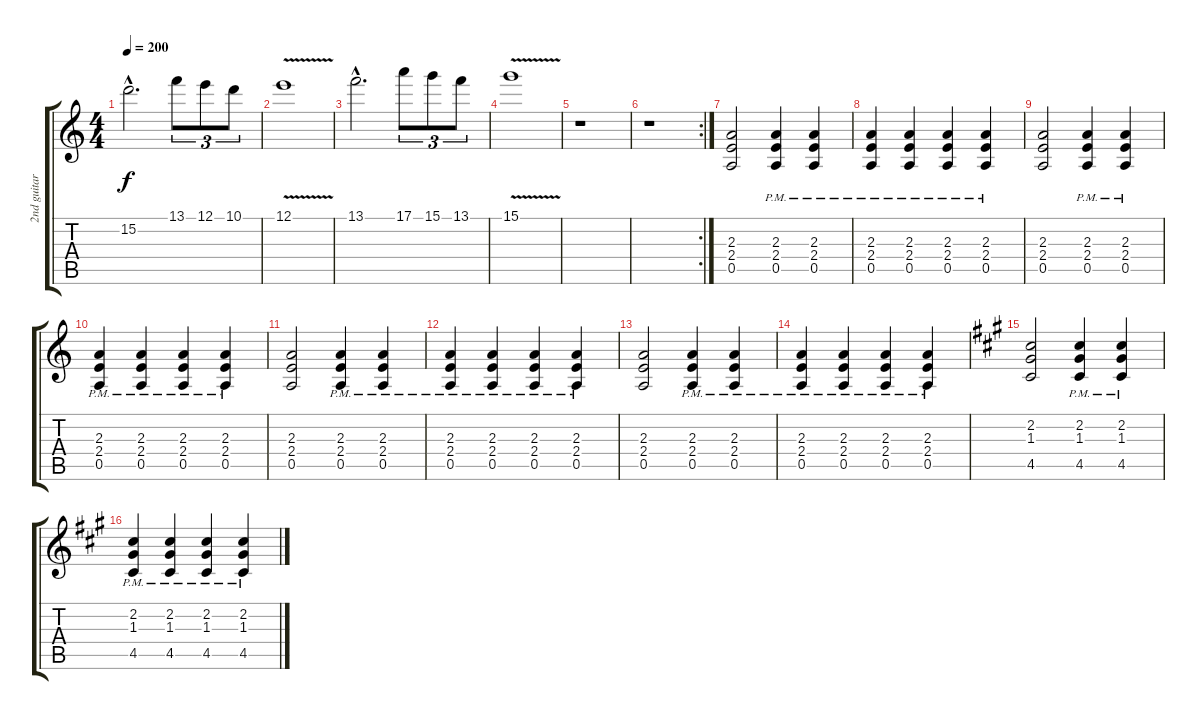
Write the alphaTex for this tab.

\track ("2nd guitar" "2nd guitar") {instrument distortionguitar}
\staff {score tabs}
\tuning (E4 B3 G3 D3 A2 E2) {hide}
\ts (4 4)
\tempo 200
\clef g2
\ks c
15.2{hac}.2{d dy f} 13.1.8{tu (3 2)} 12.1.8{tu (3 2)} 10.1.8{tu (3 2)} |
12.1{v}.1 |
13.1{hac}.2{d} 17.1.8{tu (3 2)} 15.1.8{tu (3 2)} 13.1.8{tu (3 2)} |
15.1{v}.1 |
r.1 |
\rc 2
r.1 |
(2.3 2.4 0.5).2 (2.3{pm} 2.4{pm} 0.5{pm}).4 (2.3{pm} 2.4{pm} 0.5{pm}).4 |
(2.3{pm} 2.4{pm} 0.5{pm}).4 (2.3{pm} 2.4{pm} 0.5{pm}).4 (2.3{pm} 2.4{pm} 0.5{pm}).4 (2.3{pm} 2.4{pm} 0.5{pm}).4 |
(2.3 2.4 0.5).2 (2.3{pm} 2.4{pm} 0.5{pm}).4 (2.3{pm} 2.4{pm} 0.5{pm}).4 |
(2.3{pm} 2.4{pm} 0.5{pm}).4 (2.3{pm} 2.4{pm} 0.5{pm}).4 (2.3{pm} 2.4{pm} 0.5{pm}).4 (2.3{pm} 2.4{pm} 0.5{pm}).4 |
(2.3 2.4 0.5).2 (2.3{pm} 2.4{pm} 0.5{pm}).4 (2.3{pm} 2.4{pm} 0.5{pm}).4 |
(2.3{pm} 2.4{pm} 0.5{pm}).4 (2.3{pm} 2.4{pm} 0.5{pm}).4 (2.3{pm} 2.4{pm} 0.5{pm}).4 (2.3{pm} 2.4{pm} 0.5{pm}).4 |
(2.3 2.4 0.5).2 (2.3{pm} 2.4{pm} 0.5{pm}).4 (2.3{pm} 2.4{pm} 0.5{pm}).4 |
(2.3{pm} 2.4{pm} 0.5{pm}).4 (2.3{pm} 2.4{pm} 0.5{pm}).4 (2.3{pm} 2.4{pm} 0.5{pm}).4 (2.3{pm} 2.4{pm} 0.5{pm}).4 |
\ks a
(2.2 1.3 4.5).2 (2.2{pm} 1.3{pm} 4.5{pm}).4 (2.2{pm} 1.3{pm} 4.5{pm}).4 |
(2.2{pm} 1.3{pm} 4.5{pm}).4 (2.2{pm} 1.3{pm} 4.5{pm}).4 (2.2{pm} 1.3{pm} 4.5{pm}).4 (2.2{pm} 1.3{pm} 4.5{pm}).4
